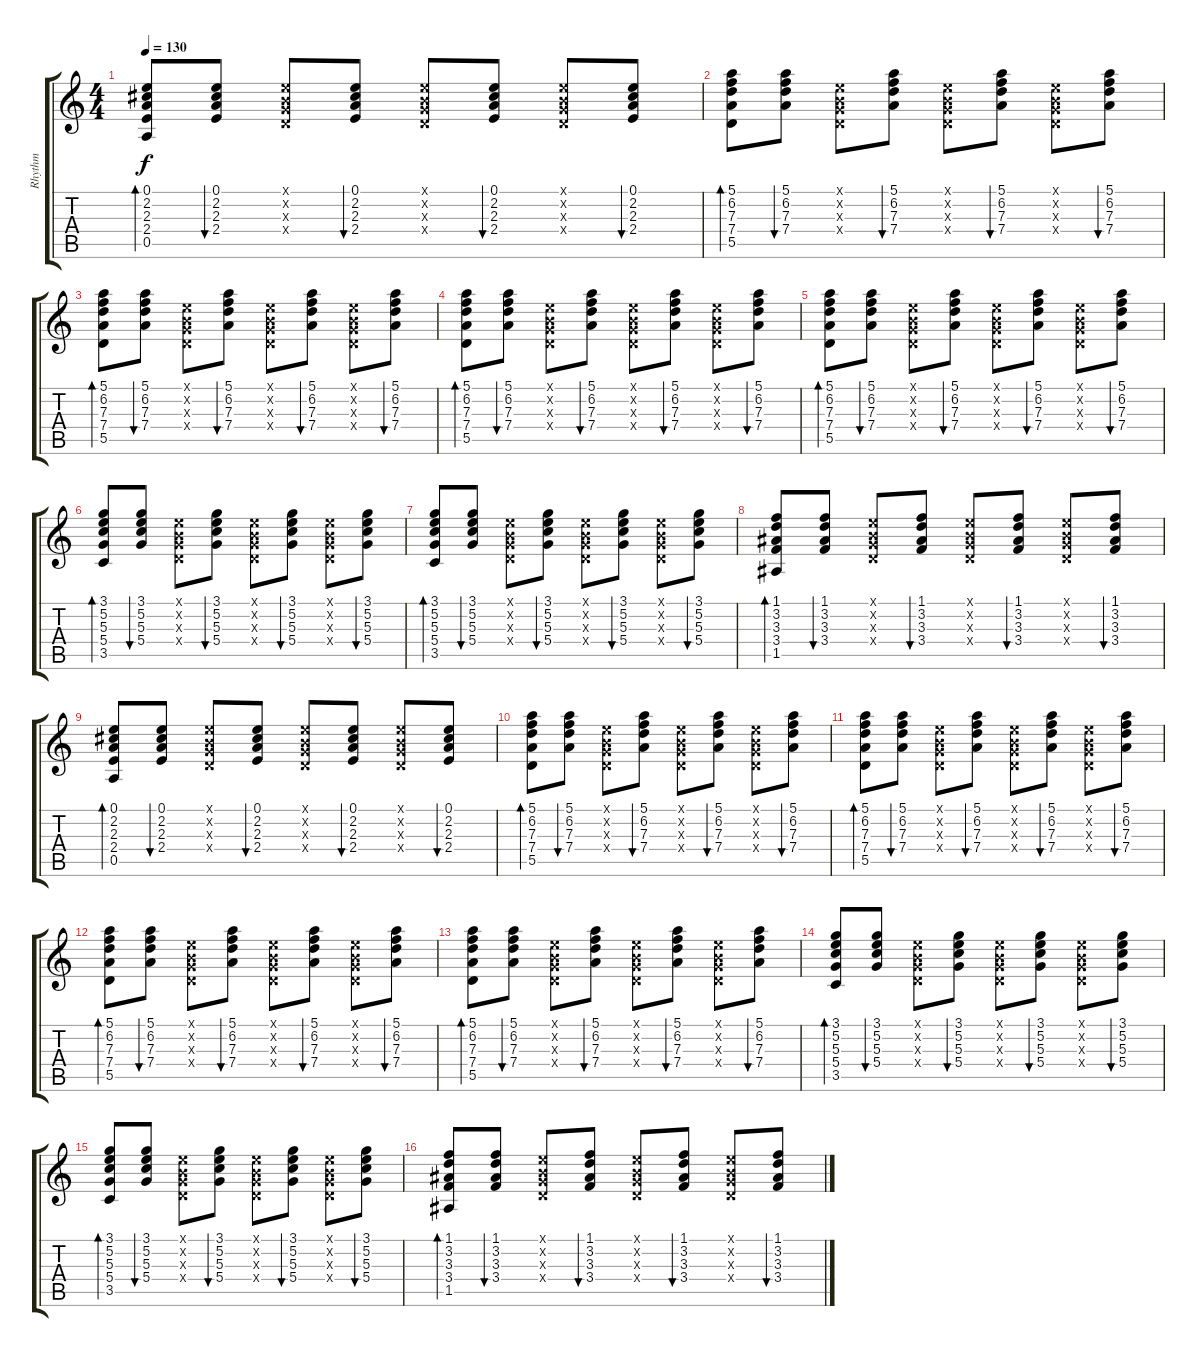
\track ("Rhythm" "Rhythm") {instrument acousticguitarsteel}
\staff {score tabs}
\tuning (E4 B3 G3 D3 A2 E2) {hide}
\ts (4 4)
\tempo 130
\clef g2
\ks c
(0.1 2.2 2.3 2.4 0.5).8{bd 120 dy f} (0.1 2.2 2.3 2.4).8{bu 120} (0.1{x} 0.2{x} 0.3{x} 0.4{x}).8 (0.1 2.2 2.3 2.4).8{bu 120} (0.1{x} 0.2{x} 0.3{x} 0.4{x}).8 (0.1 2.2 2.3 2.4).8{bu 120} (0.1{x} 0.2{x} 0.3{x} 0.4{x}).8 (0.1 2.2 2.3 2.4).8{bu 120} |
(5.1 6.2 7.3 7.4 5.5).8{bd 120} (5.1 6.2 7.3 7.4).8{bu 120} (0.1{x} 0.2{x} 0.3{x} 0.4{x}).8 (5.1 6.2 7.3 7.4).8{bu 120} (0.1{x} 0.2{x} 0.3{x} 0.4{x}).8 (5.1 6.2 7.3 7.4).8{bu 120} (0.1{x} 0.2{x} 0.3{x} 0.4{x}).8 (5.1 6.2 7.3 7.4).8{bu 120} |
(5.1 6.2 7.3 7.4 5.5).8{bd 120} (5.1 6.2 7.3 7.4).8{bu 120} (0.1{x} 0.2{x} 0.3{x} 0.4{x}).8 (5.1 6.2 7.3 7.4).8{bu 120} (0.1{x} 0.2{x} 0.3{x} 0.4{x}).8 (5.1 6.2 7.3 7.4).8{bu 120} (0.1{x} 0.2{x} 0.3{x} 0.4{x}).8 (5.1 6.2 7.3 7.4).8{bu 120} |
(5.1 6.2 7.3 7.4 5.5).8{bd 120} (5.1 6.2 7.3 7.4).8{bu 120} (0.1{x} 0.2{x} 0.3{x} 0.4{x}).8 (5.1 6.2 7.3 7.4).8{bu 120} (0.1{x} 0.2{x} 0.3{x} 0.4{x}).8 (5.1 6.2 7.3 7.4).8{bu 120} (0.1{x} 0.2{x} 0.3{x} 0.4{x}).8 (5.1 6.2 7.3 7.4).8{bu 120} |
(5.1 6.2 7.3 7.4 5.5).8{bd 120} (5.1 6.2 7.3 7.4).8{bu 120} (0.1{x} 0.2{x} 0.3{x} 0.4{x}).8 (5.1 6.2 7.3 7.4).8{bu 120} (0.1{x} 0.2{x} 0.3{x} 0.4{x}).8 (5.1 6.2 7.3 7.4).8{bu 120} (0.1{x} 0.2{x} 0.3{x} 0.4{x}).8 (5.1 6.2 7.3 7.4).8{bu 120} |
(3.1 5.2 5.3 5.4 3.5).8{bd 120} (3.1 5.2 5.3 5.4).8{bu 120} (0.1{x} 0.2{x} 0.3{x} 0.4{x}).8 (3.1 5.2 5.3 5.4).8{bu 120} (0.1{x} 0.2{x} 0.3{x} 0.4{x}).8 (3.1 5.2 5.3 5.4).8{bu 120} (0.1{x} 0.2{x} 0.3{x} 0.4{x}).8 (3.1 5.2 5.3 5.4).8{bu 120} |
(3.1 5.2 5.3 5.4 3.5).8{bd 120} (3.1 5.2 5.3 5.4).8{bu 120} (0.1{x} 0.2{x} 0.3{x} 0.4{x}).8 (3.1 5.2 5.3 5.4).8{bu 120} (0.1{x} 0.2{x} 0.3{x} 0.4{x}).8 (3.1 5.2 5.3 5.4).8{bu 120} (0.1{x} 0.2{x} 0.3{x} 0.4{x}).8 (3.1 5.2 5.3 5.4).8{bu 120} |
(1.1 3.2 3.3 3.4 1.5).8{bd 120} (1.1 3.2 3.3 3.4).8{bu 120} (0.1{x} 0.2{x} 0.3{x} 0.4{x}).8 (1.1 3.2 3.3 3.4).8{bu 120} (0.1{x} 0.2{x} 0.3{x} 0.4{x}).8 (1.1 3.2 3.3 3.4).8{bu 120} (0.1{x} 0.2{x} 0.3{x} 0.4{x}).8 (1.1 3.2 3.3 3.4).8{bu 120} |
(0.1 2.2 2.3 2.4 0.5).8{bd 120} (0.1 2.2 2.3 2.4).8{bu 120} (0.1{x} 0.2{x} 0.3{x} 0.4{x}).8 (0.1 2.2 2.3 2.4).8{bu 120} (0.1{x} 0.2{x} 0.3{x} 0.4{x}).8 (0.1 2.2 2.3 2.4).8{bu 120} (0.1{x} 0.2{x} 0.3{x} 0.4{x}).8 (0.1 2.2 2.3 2.4).8{bu 120} |
(5.1 6.2 7.3 7.4 5.5).8{bd 120} (5.1 6.2 7.3 7.4).8{bu 120} (0.1{x} 0.2{x} 0.3{x} 0.4{x}).8 (5.1 6.2 7.3 7.4).8{bu 120} (0.1{x} 0.2{x} 0.3{x} 0.4{x}).8 (5.1 6.2 7.3 7.4).8{bu 120} (0.1{x} 0.2{x} 0.3{x} 0.4{x}).8 (5.1 6.2 7.3 7.4).8{bu 120} |
(5.1 6.2 7.3 7.4 5.5).8{bd 120} (5.1 6.2 7.3 7.4).8{bu 120} (0.1{x} 0.2{x} 0.3{x} 0.4{x}).8 (5.1 6.2 7.3 7.4).8{bu 120} (0.1{x} 0.2{x} 0.3{x} 0.4{x}).8 (5.1 6.2 7.3 7.4).8{bu 120} (0.1{x} 0.2{x} 0.3{x} 0.4{x}).8 (5.1 6.2 7.3 7.4).8{bu 120} |
(5.1 6.2 7.3 7.4 5.5).8{bd 120} (5.1 6.2 7.3 7.4).8{bu 120} (0.1{x} 0.2{x} 0.3{x} 0.4{x}).8 (5.1 6.2 7.3 7.4).8{bu 120} (0.1{x} 0.2{x} 0.3{x} 0.4{x}).8 (5.1 6.2 7.3 7.4).8{bu 120} (0.1{x} 0.2{x} 0.3{x} 0.4{x}).8 (5.1 6.2 7.3 7.4).8{bu 120} |
(5.1 6.2 7.3 7.4 5.5).8{bd 120} (5.1 6.2 7.3 7.4).8{bu 120} (0.1{x} 0.2{x} 0.3{x} 0.4{x}).8 (5.1 6.2 7.3 7.4).8{bu 120} (0.1{x} 0.2{x} 0.3{x} 0.4{x}).8 (5.1 6.2 7.3 7.4).8{bu 120} (0.1{x} 0.2{x} 0.3{x} 0.4{x}).8 (5.1 6.2 7.3 7.4).8{bu 120} |
(3.1 5.2 5.3 5.4 3.5).8{bd 120} (3.1 5.2 5.3 5.4).8{bu 120} (0.1{x} 0.2{x} 0.3{x} 0.4{x}).8 (3.1 5.2 5.3 5.4).8{bu 120} (0.1{x} 0.2{x} 0.3{x} 0.4{x}).8 (3.1 5.2 5.3 5.4).8{bu 120} (0.1{x} 0.2{x} 0.3{x} 0.4{x}).8 (3.1 5.2 5.3 5.4).8{bu 120} |
(3.1 5.2 5.3 5.4 3.5).8{bd 120} (3.1 5.2 5.3 5.4).8{bu 120} (0.1{x} 0.2{x} 0.3{x} 0.4{x}).8 (3.1 5.2 5.3 5.4).8{bu 120} (0.1{x} 0.2{x} 0.3{x} 0.4{x}).8 (3.1 5.2 5.3 5.4).8{bu 120} (0.1{x} 0.2{x} 0.3{x} 0.4{x}).8 (3.1 5.2 5.3 5.4).8{bu 120} |
(1.1 3.2 3.3 3.4 1.5).8{bd 120} (1.1 3.2 3.3 3.4).8{bu 120} (0.1{x} 0.2{x} 0.3{x} 0.4{x}).8 (1.1 3.2 3.3 3.4).8{bu 120} (0.1{x} 0.2{x} 0.3{x} 0.4{x}).8 (1.1 3.2 3.3 3.4).8{bu 120} (0.1{x} 0.2{x} 0.3{x} 0.4{x}).8 (1.1 3.2 3.3 3.4).8{bu 120}
